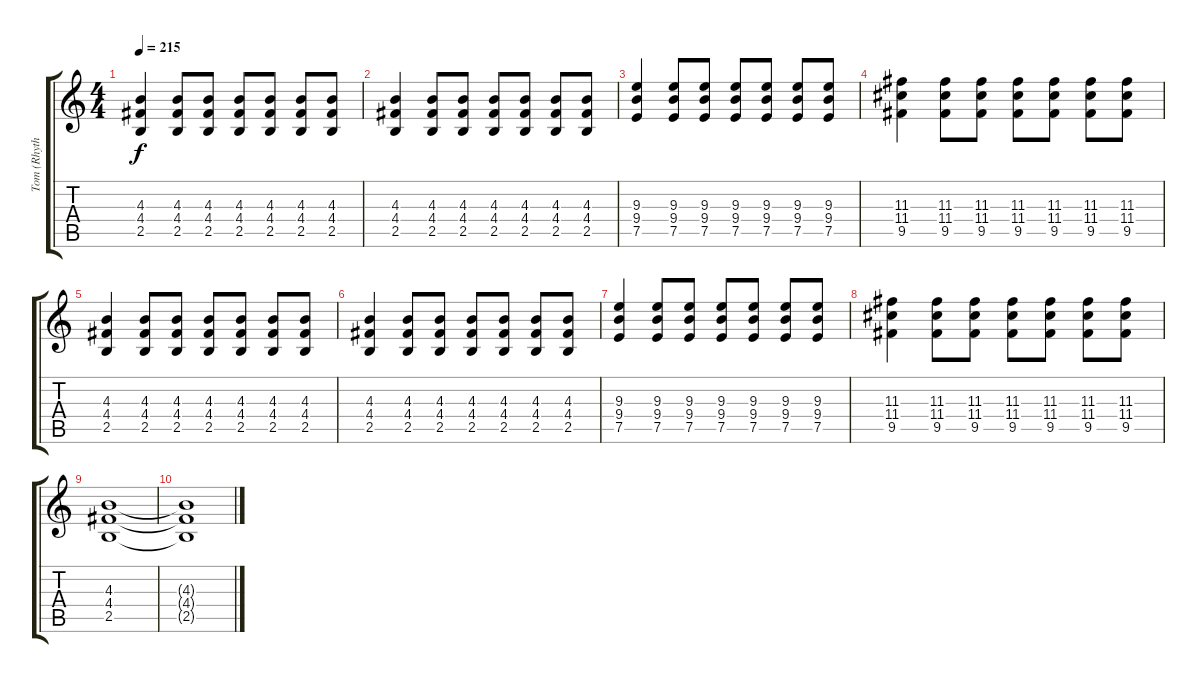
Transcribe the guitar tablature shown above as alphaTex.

\track ("Tom (Rhythm Guitar)" "Tom (Rhyth") {instrument overdrivenguitar}
\staff {score tabs}
\tuning (E4 B3 G3 D3 A2 E2) {hide}
\ts (4 4)
\tempo 215
\clef g2
\ks c
(4.3 4.4 2.5).4{dy f} (4.3 4.4 2.5).8 (4.3 4.4 2.5).8 (4.3 4.4 2.5).8 (4.3 4.4 2.5).8 (4.3 4.4 2.5).8 (4.3 4.4 2.5).8 |
(4.3 4.4 2.5).4 (4.3 4.4 2.5).8 (4.3 4.4 2.5).8 (4.3 4.4 2.5).8 (4.3 4.4 2.5).8 (4.3 4.4 2.5).8 (4.3 4.4 2.5).8 |
(9.3 9.4 7.5).4 (9.3 9.4 7.5).8 (9.3 9.4 7.5).8 (9.3 9.4 7.5).8 (9.3 9.4 7.5).8 (9.3 9.4 7.5).8 (9.3 9.4 7.5).8 |
(11.3 11.4 9.5).4 (11.3 11.4 9.5).8 (11.3 11.4 9.5).8 (11.3 11.4 9.5).8 (11.3 11.4 9.5).8 (11.3 11.4 9.5).8 (11.3 11.4 9.5).8 |
(4.3 4.4 2.5).4 (4.3 4.4 2.5).8 (4.3 4.4 2.5).8 (4.3 4.4 2.5).8 (4.3 4.4 2.5).8 (4.3 4.4 2.5).8 (4.3 4.4 2.5).8 |
(4.3 4.4 2.5).4 (4.3 4.4 2.5).8 (4.3 4.4 2.5).8 (4.3 4.4 2.5).8 (4.3 4.4 2.5).8 (4.3 4.4 2.5).8 (4.3 4.4 2.5).8 |
(9.3 9.4 7.5).4 (9.3 9.4 7.5).8 (9.3 9.4 7.5).8 (9.3 9.4 7.5).8 (9.3 9.4 7.5).8 (9.3 9.4 7.5).8 (9.3 9.4 7.5).8 |
(11.3 11.4 9.5).4 (11.3 11.4 9.5).8 (11.3 11.4 9.5).8 (11.3 11.4 9.5).8 (11.3 11.4 9.5).8 (11.3 11.4 9.5).8 (11.3 11.4 9.5).8 |
(4.3 4.4 2.5).1{volume 0} |
(4.3{t} 4.4{t} 2.5{t}).1
